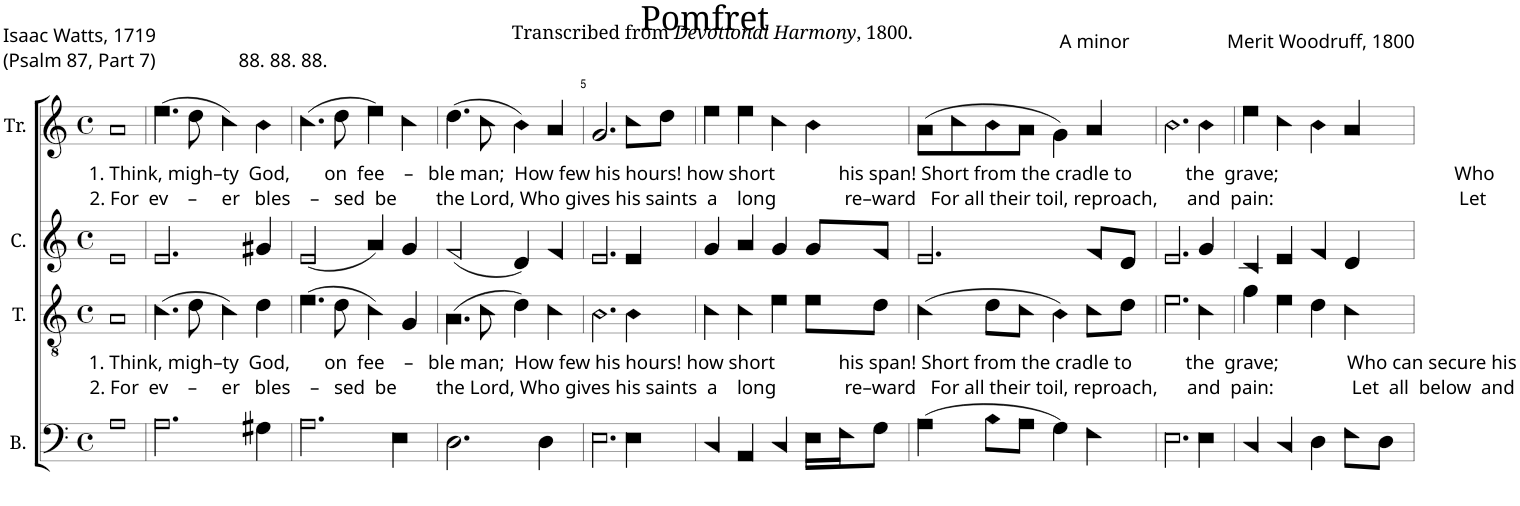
**kern	**kern	**kern	**kern
*part4	*part3	*part2	*part1
*staff4	*staff3	*staff2	*staff1
*I"B.	*I"T.	*I"C.	*I"Tr.
*I'B.	*I'T.	*I'C.	*I'Tr.
*clefF4	*clefGv2	*clefG2	*clefG2
*k[]	*k[]	*k[]	*k[]
*M4/4	*M4/4	*M4/4	*M4/4
*met(c)	*met(c)	*met(c)	*met(c)
=1	=1	=1	=1
!	!	!	!LO:TX:b:t=1. Think, migh–ty  God,       on  fee    –   ble man;  How few his hours! how short             his span! Short from the cradle to           the  grave;                                    Who
!	!	!	!LO:TX:b:t=2. For  ev    –     er   bles    –   sed  be        the Lord, Who gives his saints  a    long              re–ward   For all their toil, reproach,      and  pain&colon;                                      Let
!	!LO:TX:b:t=1. Think, migh–ty  God,       on  fee    –   ble man;  How few his hours! how short             his span! Short from the cradle to           the  grave;              Who can secure his	!	!
!	!LO:TX:b:t=2. For  ev    –     er   bles    –   sed  be        the Lord, Who gives his saints  a    long              re–ward   For all their toil, reproach,      and  pain&colon;                Let  all  below  and	!	!
1A!	1A!	1e!	1a!
=2	=2	=2	=2
2.A!\	(4.c!\	2.e!/	(4.ee!\
.	8d!\	.	8dd!\
.	4c!\)	.	4cc!\)
4G#X!\	4d!\	4g#X!/	4b!\
=3	=3	=3	=3
2.A!\	(4.e!\	(2e!/	(4.cc!\
.	8d!\	.	8dd!\
.	4c!\)	4a!/)	4ee!\)
4E!\	4G!/	4g!/	4cc!\
=4	=4	=4	=4
2.D!\	(4.A!\	(2f!/	(4.dd!\
.	8c!\	.	8cc!\
.	4d!\)	4d!/)	4b!\)
4D!\	4c!\	4f!/	4a!/
=5	=5	=5	=5
2.E!\	2.B!\	2.e!/	2.g!/
4E!\	4B!\	4e!/	8cc!\L
.	.	.	8dd!\J
=6	=6	=6	=6
4C!/	4c!\	4g!/	4ee!\
4AA!/	4c!\	4a!/	4ee!\
4C!/	4e!\	4g!/	4cc!\
16E!\LL	8e!\L	8g!/L	4b!\
16F!\J	.	.	.
8G!\J	8d!\J	8f!/J	.
=7	=7	=7	=7
(4A!\	(4c!\	2.e!/	(8a!\L
.	.	.	8cc!\
8B!\L	8d!\L	.	8b!\
8A!\J	8c!\J	.	8a!\J
4G!\)	4B!\)	.	4g!\)
4F!\	8c!\L	8f!/L	4a!/
.	8d!\J	8d!/J	.
=8	=8	=8	=8
2.E!\	2.e!\	2.e!/	2.b!\
4E!\	4c!\	4g!/	4b!\
=9	=9	=9	=9
4C!/	4g!\	4c!/	4ee!\
4C!/	4e!\	4e!/	4cc!\
4D!\	4d!\	4f!/	4b!\
8F!\L	4c!\	4d!/	4a!/
8D!\J	.	.	.
=	=	=	=
*-	*-	*-	*-
